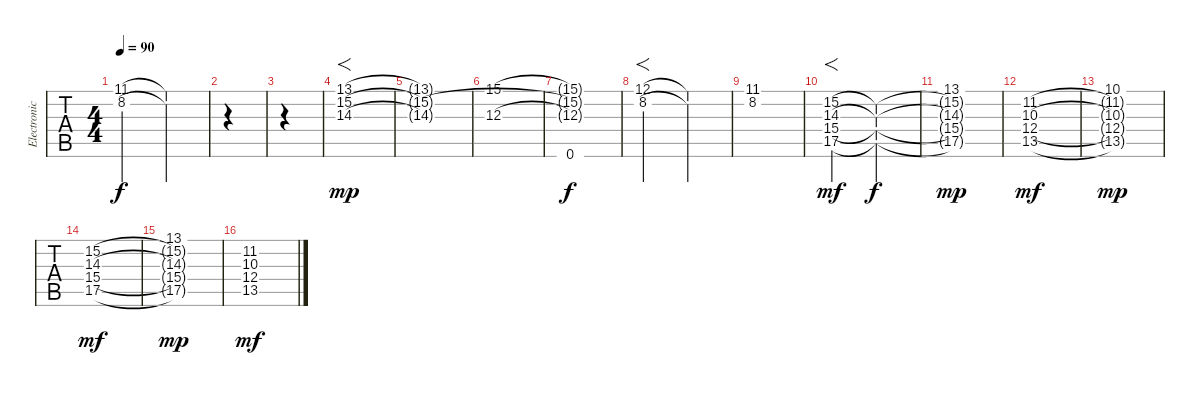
\track ("Electronic" "Electronic") {instrument choiraahs}
\staff {tabs}
\tuning (C4 G3 Eb3 Bb2 F2 Bb1) {hide}
\ts (4 4)
\tempo 90
\clef f4
\ks c
(11.1 8.2).2{dy f} (11.1{t} 8.2{t}).2 |
|
|
(13.1 15.2 14.3).1{f dy mp} |
(13.1{t} 15.2{t} 14.3{t}).1 |
(15.1 12.3).1 |
(15.1{t} 15.2{t} 12.3{t} 0.6).1{dy f} |
(12.1 8.2).2{f} (12.1{t} 8.2{t}).2 |
(11.1 8.2).1 |
(15.2 14.3 15.4 17.5).2{f dy mf instrument choiraahs} (15.2{t} 14.3{t} 15.4{t} 17.5{t}).2{dy f} |
(13.1 15.2{t} 14.3{t} 15.4{t} 17.5{t}).1{dy mp} |
(11.2 10.3 12.4 13.5).1{dy mf} |
(10.1 11.2{t} 10.3{t} 12.4{t} 13.5{t}).1{dy mp} |
(15.2 14.3 15.4 17.5).1{dy mf instrument choiraahs} |
(13.1 15.2{t} 14.3{t} 15.4{t} 17.5{t}).1{dy mp} |
(11.2 10.3 12.4 13.5).1{dy mf}
